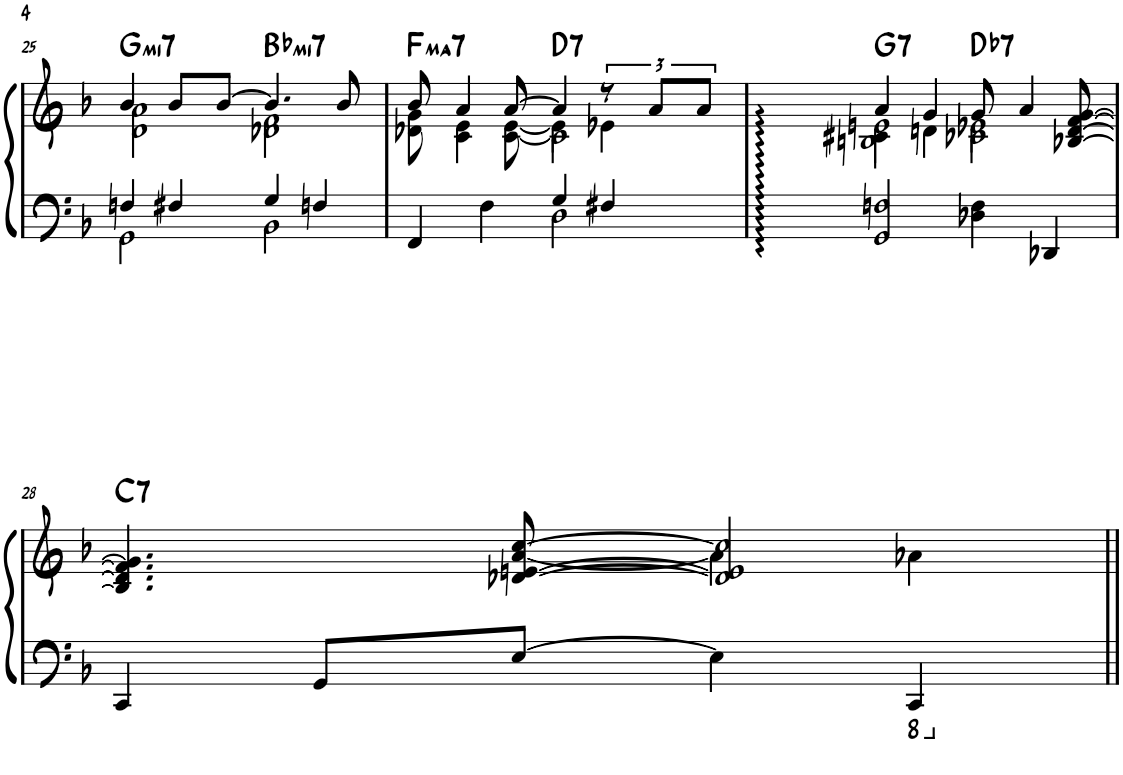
**kern	**kern	**harte
*part1	*part1	*part1
*staff2	*staff1	*
*I"Piano	*	*
*I'Pno.	*	*
!!LO:PB:g=z
*clefF4	*clefG2	*
*k[b-]	*k[b-]	*
*M4/4	*M4/4	*
=25	=25	=25
*^	*^	*
!	!	!	!	!LO:H:kt=mi7
4Fn/	2GG\	4b-/	2d\ 2a\	G:min7
4F#X/	.	8b-/L	.	.
.	.	[8b-/J	.	.
!	!	!	!	!LO:H:kt=mi7
4G/	2BB-\	4.b-/]	2d-X\ 2f\	Bb:min7
4Fn/	.	.	.	.
.	.	8b-/	.	.
=26	=26	=26	=26	=26
*	*	*	*^	*
!	!	!	!	!	!LO:H:kt=ma7
4FF/	2ryy	8b-/	8d-X\ 8g\	2ryy	F:maj7
.	.	4a/	4c\ 4e\	.	.
4F\	.	.	.	.	.
.	.	[8a/	[8c\ [8e\	.	.
!	!	!	!	!	!LO:H:kt=7
4G/	2D\	4a/]	4e\]	2c\]	D:7
4F#X/	.	12r	4e-X\	.	.
.	.	12a/L	.	.	.
.	.	12a/J	.	.	.
*v	*v	*	*	*	*
=27	=27	=27	=27	=27
!	!	!	!	!LO:H:kt=7
2GG/:: 2Fn/::	4a::/	4c#X::\	2Bn\:: 2en\::	G:7
.	4g/	4dn\	.	.
!	!	!	!	!LO:H:kt=7
4D-X\ 4F\	8g/	2c-X\	2e-X\	Db:7
.	4a/	.	.	.
4DD-X/	.	.	.	.
.	[8B-X/ [8d/ [8f/ [8g/	.	.	.
*	*	*v	*v	*
!!LO:LB:g=z
=28	=28	=28	=28
!	!	!	!LO:H:kt=7
4CC/	4.B-/] 4.d/] 4.f/] 4.g/]	2ryy	C:7
8GG/L	.	.	.
[8E/J	[8d-X/ [8en/ [8a/ [8cc/	.	.
4E\]	2d-/] 2e/] 2cc/]	4a\]	.
*8ba	*	*	*
4CCC/	.	4a-X\	.
*X8ba	*	*	*
*	*v	*v	*
=||	=||	=||
*-	*-	*-
